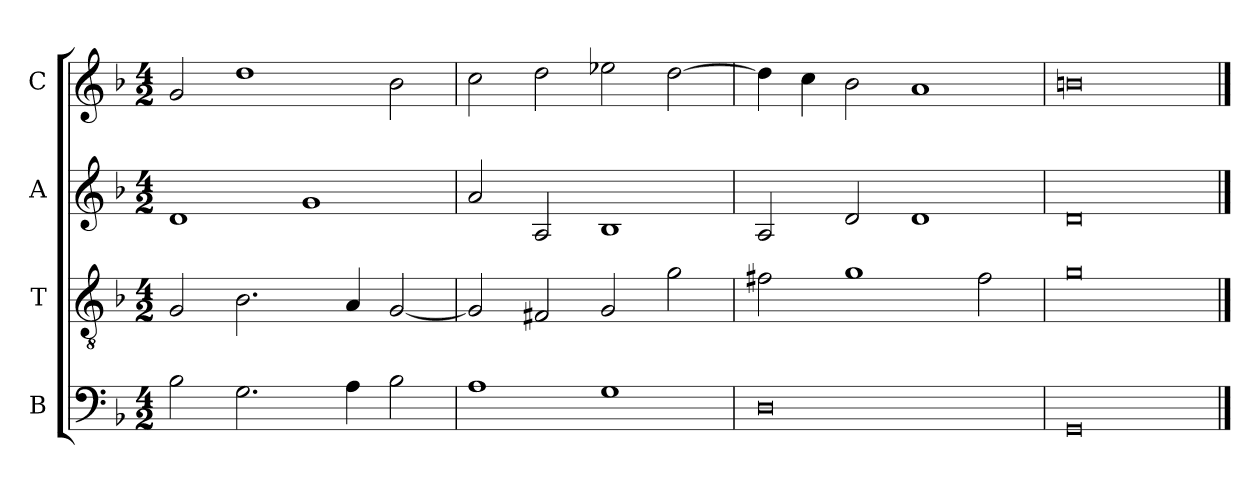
**kern	**kern	**kern	**kern
*part4	*part3	*part2	*part1
*staff4	*staff3	*staff2	*staff1
*I"B	*I"T	*I"A	*I"C
*I'B	*I'T	*I'A	*I'C
!!LO:PB:g=z
*clefF4	*clefGv2	*clefG2	*clefG2
*	*ITrd7c12	*	*
*k[b-]	*k[b-]	*k[b-]	*k[b-]
*F:	*F:	*F:	*F:
*M4/2	*M4/2	*M4/2	*M4/2
=1	=1	=1	=1
2B-i\	2GGi/	1di	2gi/
2.Gi\	2.BB-i\	.	1ddi
.	.	1gi	.
4Ai\	4AAi/	.	.
2B-i\	[<2GGi/	.	2b-i\
=2	=2	=2	=2
1Ai	2GGi/]	2ai/	2cci\
.	2FF#Xi/	2Ai/	2ddi\
1Gi	2GGi/	1B-i	2ee-Xi\
.	2Gi\	.	[>2ddi\
=3	=3	=3	=3
0Di	2F#Xi\	2Ai/	4ddi\]
.	.	.	4cci\
.	1Gi	2di/	2b-i\
.	.	1di	1ai
.	2F#i\	.	.
=4	=4	=4	=4
0GGi	0Gi	0di	0bni
==	==	==	==
*-	*-	*-	*-
